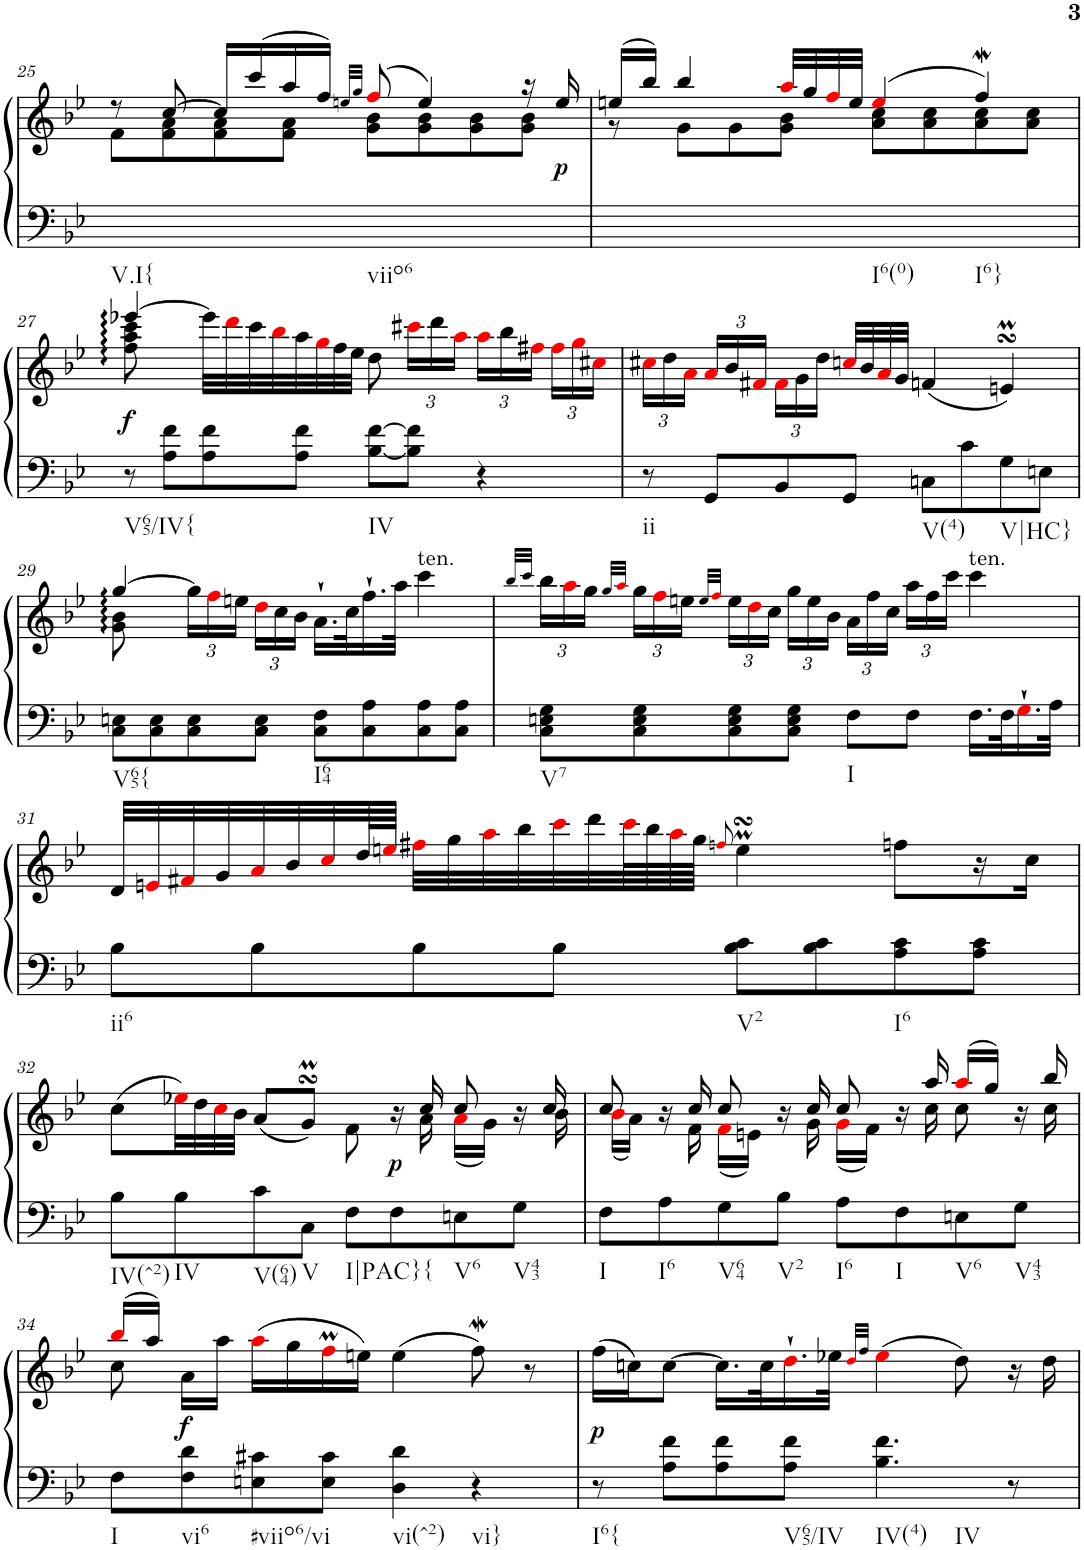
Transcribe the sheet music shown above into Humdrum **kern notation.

**kern	**kern	**dynam
*part1	*part1	*part1
*staff2	*staff1	*staff1/2
*I"Harpsichord	*	*
*I'Hch.	*	*
!!LO:PB:g=z
*clefF4	*clefG2	*
*k[b-e-]	*k[b-e-]	*
*M4/4	*M4/4	*
*met(c)	*met(c)	*
=25	=25	=25
*	*^	*
!LO:TX:b:t=V.I{	!	!	!
!LO:TX:b:t=viio6	!	!	!
1ryy	8r	8f\L	.
.	[8cc/	8f\ 8a\	.
.	16cc/LL]	8f\ 8a\	.
.	(>16ccc/	.	.
.	16aa/	8f\ 8a\J	.
.	16ff/JJ)	.	.
.	32qeen/LLL	.	.
.	32qgg/JJJ	.	.
.	(>8ffi/	8g\ 8b-\L	.
.	4ee/)	8g\ 8b-\	.
.	.	8g\ 8b-\	.
.	16r	8g\ 8b-\J	.
!	!	!	!LO:DY:b
.	16ee/	.	p
=26	=26	=26	=26
!LO:TX:b:t=I6(0)	!	!	!
!LO:TX:b:t=I6}	!	!	!
1ryy	(>16een/LL	8r	.
.	16bb-/JJ)	.	.
.	4bb-/	8g\L	.
.	.	8g\	.
.	32aai/LLL	8g\ 8b-\J	.
.	32gg/	.	.
.	32ffi/	.	.
.	32ee/JJJ	.	.
.	(>4eei/	8a\ 8cc\L	.
.	.	8a\ 8cc\	.
.	4ffW/)	8a\ 8cc\	.
.	.	8a\ 8cc\J	.
!!LO:LB:g=z	!!
=27	=27	=27	=27
!LO:TX:b:t=V65/IV{	!	!	!
!	!	!	!LO:DY:b
8r	[4eee-X/	8ff\ 8aa\ 8ccc\	f
8A\ 8f\L	.	2..ryy	.
8A\ 8f\	32eee-\LLL]	.	.
.	32dddi\	.	.
.	32ccc\	.	.
.	32bb-i\	.	.
8A\ 8f\J	32aa\	.	.
.	32ggi\	.	.
.	32ff\	.	.
.	32ee-\JJJ	.	.
!LO:TX:b:t=IV	!	!	!
[8B-\ [8f\L	8dd\	.	.
*	*Xbrackettup	*	*
8B-\] 8f\]J	24ccc#Xi\LL	.	.
.	24ddd\	.	.
.	24aai\JJ	.	.
4r	24aai\LL	.	.
.	24bb-\	.	.
.	24ff#Xi\JJ	.	.
.	24ff#i\LL	.	.
.	24ggi\	.	.
.	24cc#Xi\JJ	.	.
*	*v	*v	*
=28	=28	=28
!LO:TX:b:t=ii	!	!
8r	24cc#Xi\LL	.
.	24dd\	.
.	24ai\JJ	.
8GG/L	24ai/LL	.
.	24b-/	.
.	24f#Xi/JJ	.
8BB-/	24f#i\LL	.
.	24g\	.
.	24dd\JJ	.
8GG/J	32ccni/LLL	.
.	32b-/	.
.	32ai/	.
.	32g/JJJ	.
!LO:TX:b:t=V(4)	!	!
8Cn\L	(<4fn/	.
8c\	.	.
!LO:TX:b:t=V|HC}	!	!
8G\	4ensSsSm/)	.
8En\J	.	.
!!LO:LB:g=z
=29	=29	=29
*	*^	*
!LO:TX:b:t=V65{	!	!	!
8C\ 8En\L	[4gg/	8g\ 8b-\	.
8C\ 8E\	.	2..ryy	.
8C\ 8E\	24gg\LL]	.	.
.	24ffi\	.	.
.	24een\JJ	.	.
8C\ 8E\J	24ddi\LL	.	.
.	24cc\	.	.
.	24b-\JJ	.	.
!LO:TX:b:t=I64	!	!	!
8C\ 8F\L	16.a`\LL	.	.
.	32cc\K	.	.
8C\ 8A\	16.ff`\	.	.
.	32aa\JJk	.	.
!	!LO:TX:a:t=ten.	!	!
8C\ 8A\	4ccc\	.	.
8C\ 8A\J	.	.	.
*	*v	*v	*
=30	=30	=30
.	32qbb-/LLL	.
.	32qccc/JJJ	.
!LO:TX:b:t=V7	!	!
8C\ 8En\ 8G\L	24bb-\LL	.
.	24aai\	.
.	24gg\JJ	.
.	32qgg/LLL	.
.	32qaai/JJJ	.
8C\ 8E\ 8G\	24gg\LL	.
.	24ffi\	.
.	24een\JJ	.
.	32qee/LLL	.
.	32qffi/JJJ	.
8C\ 8E\ 8G\	24ee\LL	.
.	24ddi\	.
.	24cc\JJ	.
8C\ 8E\ 8G\J	24gg\LL	.
.	24ee\	.
.	24b-\JJ	.
!LO:TX:b:t=I	!	!
8F\L	24a\LL	.
.	24ff\	.
.	24cc\JJ	.
8F\J	24aa\LL	.
.	24ff\	.
.	24ccc\JJ	.
!	!LO:TX:a:t=ten.	!
16.F\LL	4ccc\	.
32F\K	.	.
16.G`i\	.	.
32A\JJk	.	.
!!LO:LB:g=z
=31	=31	=31
!LO:TX:b:t=ii6	!	!
8B-\L	32d/LLL	.
.	32eni/	.
.	32f#Xi/	.
.	32g/	.
8B-\	32ai/	.
.	32b-/	.
.	32cci/	.
.	64dd/L	.
.	64eeni/JJJJ	.
8B-\	32ff#Xi\LLL	.
.	32gg\	.
.	32aai\	.
.	32bb-\	.
8B-\J	32ccci\	.
.	32ddd\	.
.	64ccci\L	.
.	64bb-\	.
.	64aai\	.
.	64gg\JJJJ	.
.	8qffni/	.
!LO:TX:b:t=V2	!	!
8B-\ 8c\L	4eemsSsS\	.
8B-\ 8c\	.	.
!LO:TX:b:t=I6	!	!
8A\ 8c\	8ffn\L	.
8A\ 8c\J	16r	.
.	16cc\JJ	.
!!LO:LB:g=z
=32	=32	=32
*	*^	*
!LO:TX:b:t=IV(^2)	!	!	!
8B-\L	(>8cc\L	2ryy	.
!LO:TX:b:t=IV	!	!	!
8B-\	32ee-Xi\LL)	.	.
.	32dd\	.	.
.	32cci\	.	.
.	32b-\JJJ	.	.
!LO:TX:b:t=V(64)	!	!	!
8c\	(<8a/L	.	.
!LO:TX:b:t=V	!	!	!
8C\J	8gsSSSM/J)	.	.
!LO:TX:b:t=I|PAC}{	!	!	!
8F\L	8ryy	8f\	.
!	!	!	!LO:DY:b
8F\	16r	16ryy	p
.	16cc/	16a\	.
!LO:TX:b:t=V6	!	!	!
8En\	8cc/	(<16ai\LL	.
.	.	16g\JJ)	.
!LO:TX:b:t=V43	!	!	!
8G\J	16r	16ryy	.
.	16cc/	16b-\	.
=33	=33	=33	=33
!LO:TX:b:t=I	!	!	!
8F\L	8cc/	(<16b-i\LL	.
.	.	16a\JJ)	.
!LO:TX:b:t=I6	!	!	!
8A\	16r	16ryy	.
.	16cc/	16f\	.
!LO:TX:b:t=V64	!	!	!
8G\	8cc/	(<16fi\LL	.
.	.	16en\JJ)	.
!LO:TX:b:t=V2	!	!	!
8B-\J	16r	16ryy	.
.	16cc/	16g\	.
!LO:TX:b:t=I6	!	!	!
8A\L	8cc/	(<16gi\LL	.
.	.	16f\JJ)	.
!LO:TX:b:t=I	!	!	!
8F\	16r	16ryy	.
.	16aa/	16cc\	.
!LO:TX:b:t=V6	!	!	!
8En\	(>16aai/LL	8cc\	.
.	16gg/JJ)	.	.
!LO:TX:b:t=V43	!	!	!
8G\J	16r	16ryy	.
.	16bb-/	16cc\	.
!!LO:LB:g=z	!!
=34	=34	=34	=34
!LO:TX:b:t=I	!	!	!
8F\L	(>16bb-i/LL	8cc\	.
.	16aa/JJ)	.	.
!LO:TX:b:t=vi6	!	!	!
!	!	!	!LO:DY:b
8F\ 8d\	16a\LL	2..ryy	f
.	16aa\JJ	.	.
!LO:TX:b:t=#viio6/vi	!	!	!
8En\ 8c#X\	(>16aai\LL	.	.
.	16gg\	.	.
8E\ 8c#\J	16ffMi\	.	.
.	16een\JJ)	.	.
!LO:TX:b:t=vi(^2)	!	!	!
4D\ 4d\	(>4ee\	.	.
!LO:TX:b:t=vi}	!	!	!
4r	8ffW\)	.	.
.	8r	.	.
*	*v	*v	*
=35	=35	=35
!LO:TX:b:t=I6{	!	!
!	!	!LO:DY:b
8r	(>16ff\LL	p
.	16ccn\J)	.
8A\ 8f\L	[8cc\J	.
8A\ 8f\	16.cc\LL]	.
.	32cc\K	.
!LO:TX:b:t=V65/IV	!	!
8A\ 8f\J	16.dd`i\	.
.	32ee-X\JJk	.
.	32qddi/LLL	.
.	32qff/JJJ	.
!LO:TX:b:t=IV(4)	!	!
!LO:TX:b:t=IV	!	!
4.B-\ 4.f\	(>4ee-i\	.
.	8dd\)	.
8r	16r	.
.	16dd\	.
=	=	=
*-	*-	*-
